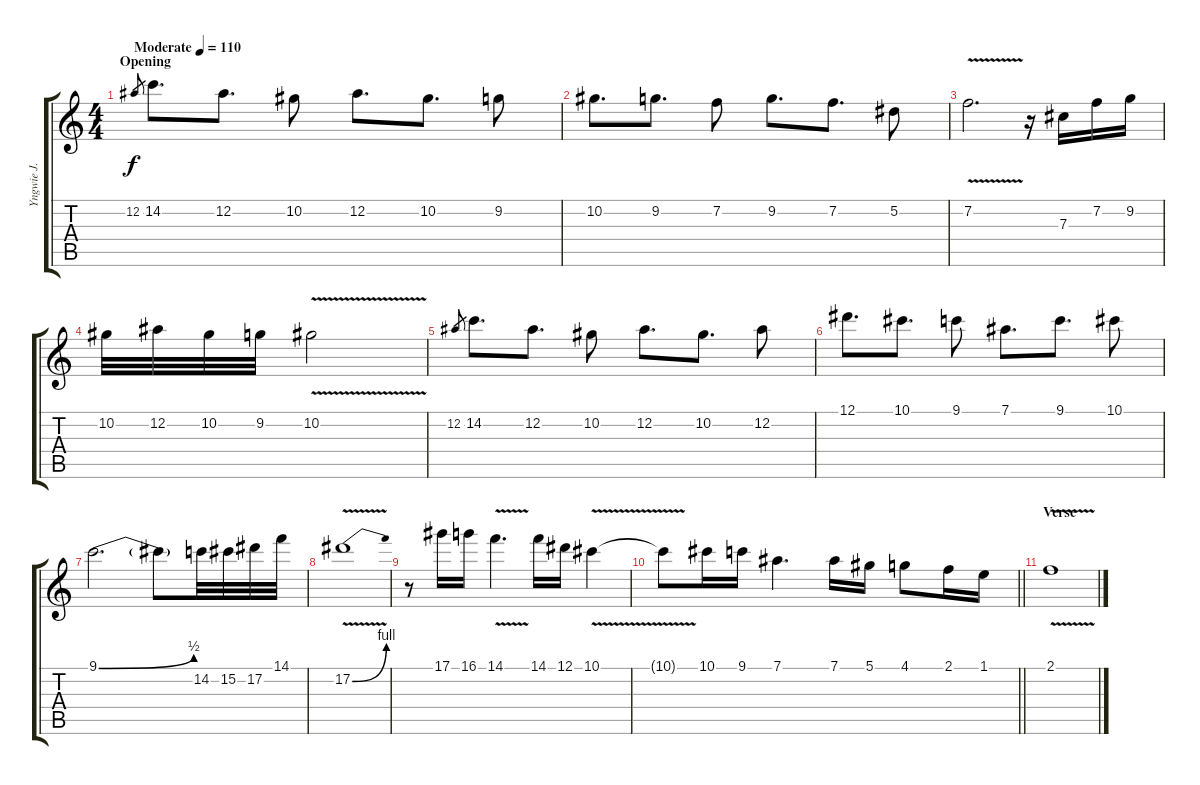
\track ("Yngwie J. Malmsteen" "Yngwie J. ") {instrument overdrivenguitar}
\staff {score tabs}
\tuning (Eb4 Bb3 Gb3 Db3 Ab2 Eb2) {hide}
\ts (4 4)
\section ("" "Opening")
\tempo (110 "Moderate")
\clef g2
\ks c
12.2.8{gr dy f instrument overdrivenguitar} 14.2.8{d} 12.2.8{d} 10.2.8 12.2.8{d} 10.2.8{d} 9.2.8 |
10.2.8{d} 9.2.8{d} 7.2.8 9.2.8{d} 7.2.8{d} 5.2.8 |
7.2{v}.2{d} r.16 7.3.16 7.2.16 9.2.16 |
10.2.32 12.2.32 10.2.32 9.2.32 10.2{v}.2 |
12.2.8{gr} 14.2.8{d} 12.2.8{d} 10.2.8 12.2.8{d} 10.2.8{d} 12.2.8 |
12.1.8{d} 10.1.8{d} 9.1.8 7.1.8{d} 9.1.8{d} 10.1.8 |
9.1{be (bend 0 0 60 2)}.2{d} 9.1{t}.8 14.2.32 15.2.32 17.2.32 14.1.32 |
17.2{be (bend 0 0 60 4) v}.1 |
r.8 17.1.16 16.1.16 14.1{v}.4{d} 14.1.16 12.1.16 10.1{v}.4 |
\barLineRight lightlight
10.1{t}.8 10.1.16 9.1.16 7.1.4{d} 7.1.16 5.1.16 4.1.8 2.1.16 1.1.16 |
\section ("" "Verse")
2.1{v}.1
